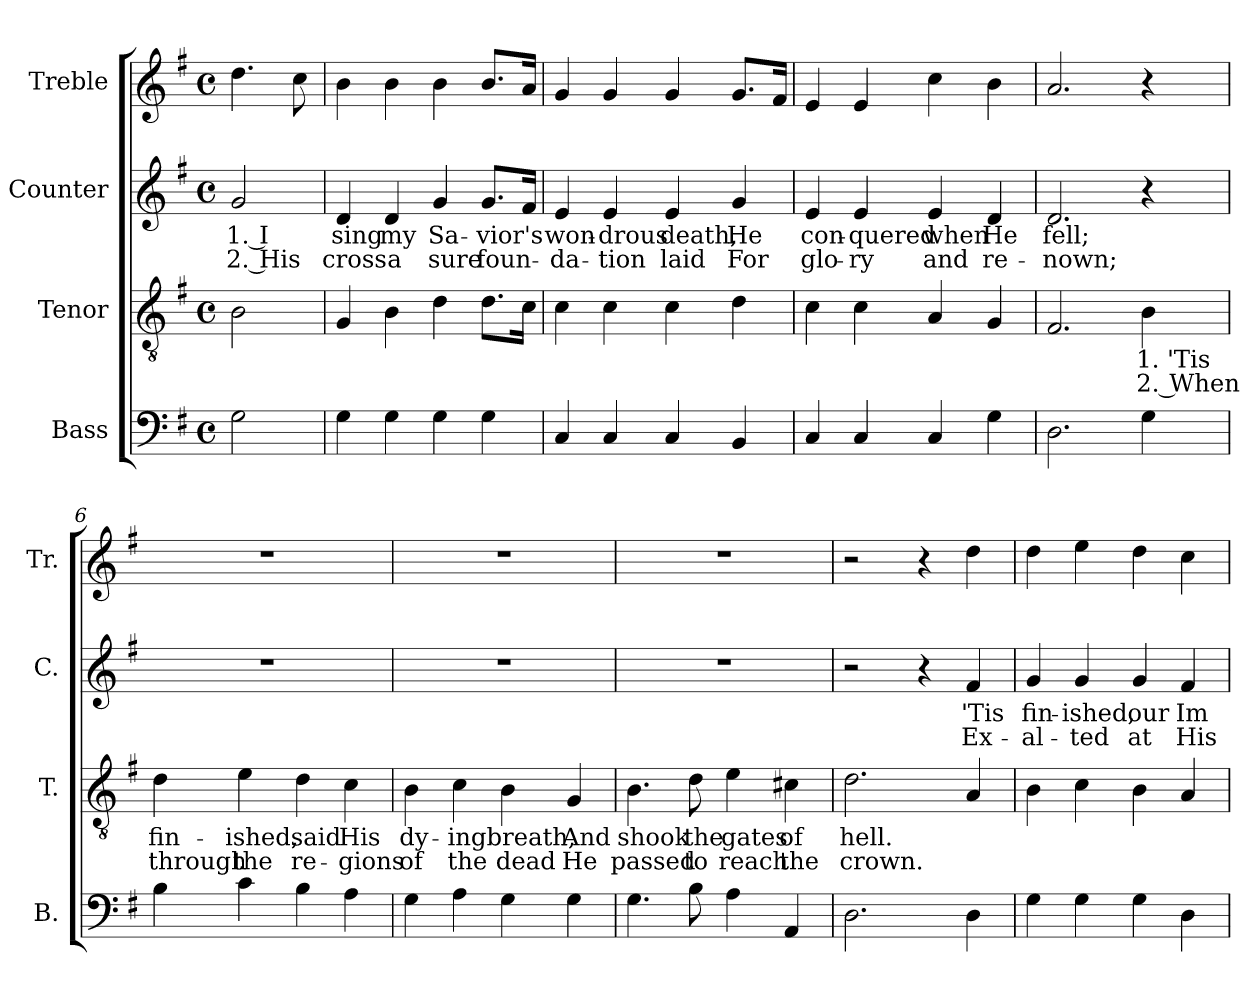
**kern	**kern	**text	**text	**kern	**text	**text	**kern
*part4	*part3	*part3	*part3	*part2	*part2	*part2	*part1
*staff4	*staff3	*staff3	*staff3	*staff2	*staff2	*staff2	*staff1
*I"Bass	*I"Tenor	*	*	*I"Counter	*	*	*I"Treble
*I'B.	*I'T.	*	*	*I'C.	*	*	*I'Tr.
*clefF4	*clefGv2	*	*	*clefG2	*	*	*clefG2
*k[f#]	*k[f#]	*	*	*k[f#]	*	*	*k[f#]
*M4/4	*M4/4	*	*	*M4/4	*	*	*M4/4
*met(c)	*met(c)	*	*	*met(c)	*	*	*met(c)
=1	=1	=1	=1	=1	=1	=1	=1
2G\	2B\	.	.	2g/	1. I	2. His	4.dd\
.	.	.	.	.	.	.	8cc\
=2	=2	=2	=2	=2	=2	=2	=2
4G\	4G/	.	.	4d/	sing	cross	4b\
4G\	4B\	.	.	4d/	my	a	4b\
4G\	4d\	.	.	4g/	Sa-	sure	4b\
4G\	8.d\L	.	.	8.g/L	-vior's	foun-	8.b/L
.	16c\Jk	.	.	16f#/Jk	.	.	16a/Jk
=3	=3	=3	=3	=3	=3	=3	=3
4C/	4c\	.	.	4e/	won-	-da-	4g/
4C/	4c\	.	.	4e/	-drous	-tion	4g/
4C/	4c\	.	.	4e/	death,	laid	4g/
4BB/	4d\	.	.	4g/	He	For	8.g/L
.	.	.	.	.	.	.	16f#/Jk
=4	=4	=4	=4	=4	=4	=4	=4
4C/	4c\	.	.	4e/	con-	glo-	4e/
4C/	4c\	.	.	4e/	-quered	-ry	4e/
4C/	4A/	.	.	4e/	when	and	4cc\
4G\	4G/	.	.	4d/	He	re-	4b\
=5	=5	=5	=5	=5	=5	=5	=5
2.D\	2.F#/	.	.	2.d/	fell;	-nown;	2.a/
4G\	4B\	1. 'Tis	2. When	4r	.	.	4r
=6	=6	=6	=6	=6	=6	=6	=6
4B\	4d\	fin-	through	1r	.	.	1r
4c\	4e\	-ished,	the	.	.	.	.
4B\	4d\	said	re-	.	.	.	.
4A\	4c\	His	-gions	.	.	.	.
!!LO:LB:g=z
=7	=7	=7	=7	=7	=7	=7	=7
4G\	4B\	dy-	of	1r	.	.	1r
4A\	4c\	-ing	the	.	.	.	.
4G\	4B\	breath,	dead	.	.	.	.
4G\	4G/	And	He	.	.	.	.
=8	=8	=8	=8	=8	=8	=8	=8
4.G\	4.B\	shook	passed	1r	.	.	1r
8B\	8d\	the	to	.	.	.	.
4A\	4e\	gates	reach	.	.	.	.
4AA/	4c#X\	of	the	.	.	.	.
=9	=9	=9	=9	=9	=9	=9	=9
2.D\	2.d\	hell.	crown.	2r	.	.	2r
.	.	.	.	4r	.	.	4r
4D\	4A/	.	.	4f#/	'Tis	Ex-	4dd\
=10	=10	=10	=10	=10	=10	=10	=10
4G\	4B\	.	.	4g/	fin-	-al-	4dd\
4G\	4c\	.	.	4g/	-ished,	-ted	4ee\
4G\	4B\	.	.	4g/	our	at	4dd\
4D\	4A/	.	.	4f#/	Im-	His	4cc\
=	=	=	=	=	=	=	=
*-	*-	*-	*-	*-	*-	*-	*-
